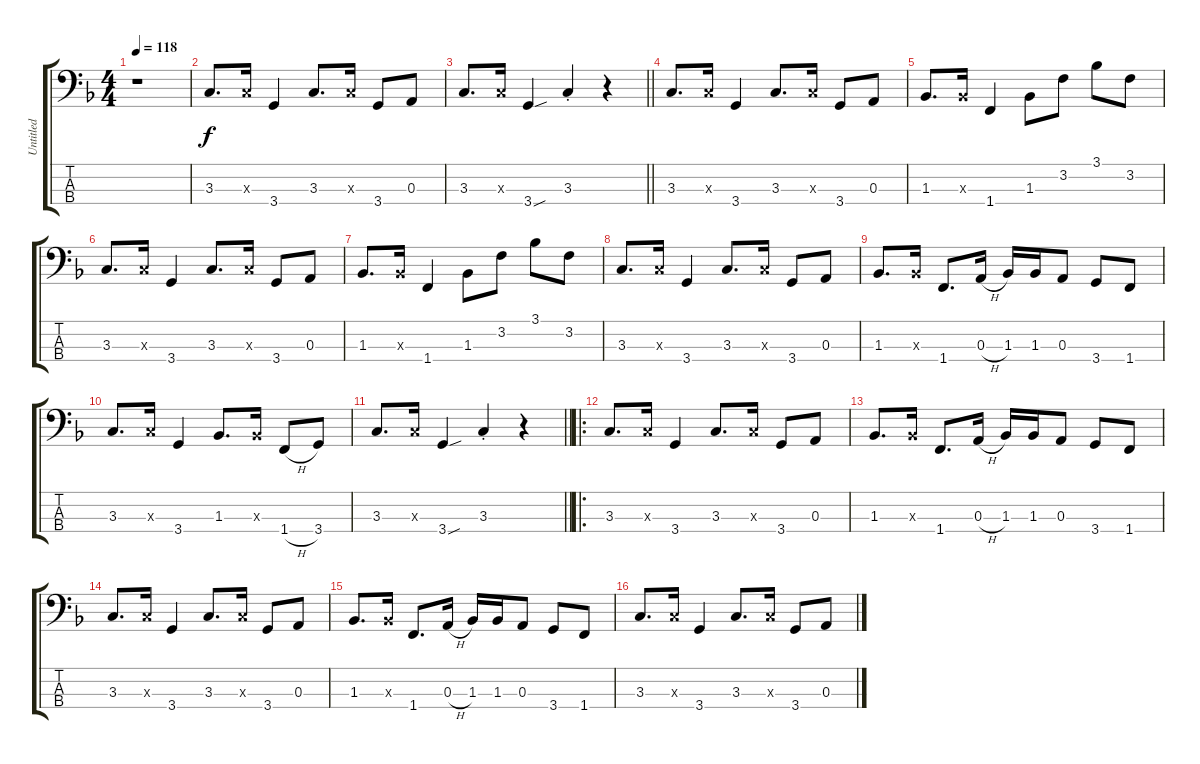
\track ("Untitled" "Untitled") {instrument electricbassfinger}
\staff {score tabs}
\tuning (G2 D2 A1 E1) {hide}
\ts (4 4)
\tempo 118
\clef f4
\ks f
r.1{dy f instrument electricbassfinger} |
3.3.8{d} 3.3{x}.16 3.4.4 3.3.8{d} 3.3{x}.16 3.4.8 0.3.8 |
\barLineRight lightlight
3.3.8{d} 3.3{x}.16 3.4{sou}.4 3.3{st}.4 r.4 |
3.3.8{d} 3.3{x}.16 3.4.4 3.3.8{d} 3.3{x}.16 3.4.8 0.3.8 |
1.3.8{d} 1.3{x}.16 1.4.4 1.3.8 3.2.8 3.1.8 3.2.8 |
3.3.8{d} 3.3{x}.16 3.4.4 3.3.8{d} 3.3{x}.16 3.4.8 0.3.8 |
1.3.8{d} 1.3{x}.16 1.4.4 1.3.8 3.2.8 3.1.8 3.2.8 |
3.3.8{d} 3.3{x}.16 3.4.4 3.3.8{d} 3.3{x}.16 3.4.8 0.3.8 |
1.3.8{d} 1.3{x}.16 1.4.8{d} 0.3{h}.16 1.3.16 1.3.16 0.3.8 3.4.8 1.4.8 |
3.3.8{d} 3.3{x}.16 3.4.4 1.3.8{d} 1.3{x}.16 1.4{h}.8 3.4.8 |
\barLineRight lightlight
3.3.8{d} 3.3{x}.16 3.4{sou}.4 3.3{st}.4 r.4 |
\ro
3.3.8{d} 3.3{x}.16 3.4.4 3.3.8{d} 3.3{x}.16 3.4.8 0.3.8 |
1.3.8{d} 1.3{x}.16 1.4.8{d} 0.3{h}.16 1.3.16 1.3.16 0.3.8 3.4.8 1.4.8 |
3.3.8{d} 3.3{x}.16 3.4.4 3.3.8{d} 3.3{x}.16 3.4.8 0.3.8 |
1.3.8{d} 1.3{x}.16 1.4.8{d} 0.3{h}.16 1.3.16 1.3.16 0.3.8 3.4.8 1.4.8 |
3.3.8{d} 3.3{x}.16 3.4.4 3.3.8{d} 3.3{x}.16 3.4.8 0.3.8
